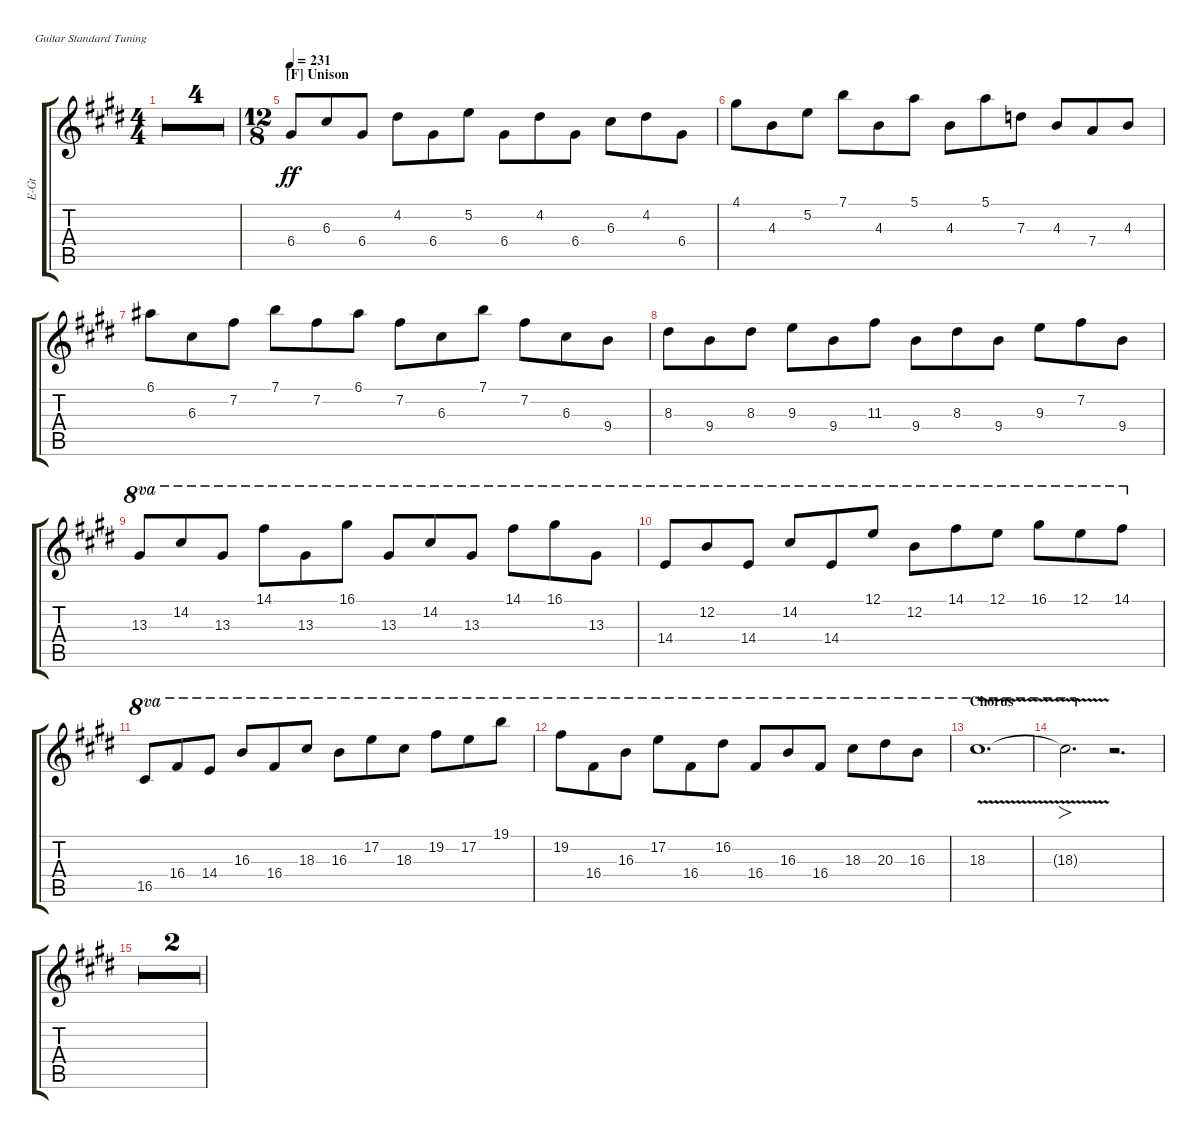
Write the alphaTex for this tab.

\defaultSystemsLayout 4
\bracketExtendMode groupsimilarinstruments
\otherSystemsTrackNameOrientation horizontal
\track ("Lead Guitar I" "E-Gt") {multiBarRest instrument distortionguitar}
\staff {score tabs}
\tuning (E4 B3 G3 D3 A2 E2)
\ts (4 4)
\tempo 124
\clef g2
\ks c#minor
r.1{dy ff} |
r.1 |
r.1 |
r.1 |
\ts (12 8)
\section ("F" "Unison")
\tempo 231
6.4{acc #}.8 6.3{acc #}.8 6.4{acc #}.8 4.2{acc #}.8 6.4{acc #}.8 5.2{acc forcenatural}.8 6.4{acc #}.8 4.2{acc #}.8 6.4{acc #}.8 6.3{acc #}.8 4.2{acc #}.8 6.4{acc #}.8 |
4.1{acc #}.8 4.3{acc forcenatural}.8 5.2{acc forcenatural}.8 7.1{acc forcenatural}.8 4.3{acc forcenatural}.8 5.1{acc forcenatural}.8 4.3{acc forcenatural}.8 5.1{acc forcenatural}.8 7.3{acc forcenatural}.8 4.3{acc forcenatural}.8 7.4{acc forcenatural}.8 4.3{acc forcenatural}.8 |
6.1{acc #}.8 6.3{acc #}.8 7.2{acc #}.8 7.1{acc forcenatural}.8 7.2{acc #}.8 6.1{acc #}.8 7.2{acc #}.8 6.3{acc #}.8 7.1{acc forcenatural}.8 7.2{acc #}.8 6.3{acc #}.8 9.4{acc forcenatural}.8 |
8.3{acc #}.8 9.4{acc forcenatural}.8 8.3{acc #}.8 9.3{acc forcenatural}.8 9.4{acc forcenatural}.8 11.3{acc #}.8 9.4{acc forcenatural}.8 8.3{acc #}.8 9.4{acc forcenatural}.8 9.3{acc forcenatural}.8 7.2{acc #}.8 9.4{acc forcenatural}.8 |
13.3{acc #}.8{ot 8va} 14.2{acc #}.8{ot 8va} 13.3{acc #}.8{ot 8va} 14.1{acc #}.8{ot 8va} 13.3{acc #}.8{ot 8va} 16.1{acc #}.8{ot 8va} 13.3{acc #}.8{ot 8va} 14.2{acc #}.8{ot 8va} 13.3{acc #}.8{ot 8va} 14.1{acc #}.8{ot 8va} 16.1{acc #}.8{ot 8va} 13.3{acc #}.8{ot 8va} |
14.4{acc forcenatural}.8{ot 8va} 12.2{acc forcenatural}.8{ot 8va} 14.4{acc forcenatural}.8{ot 8va} 14.2{acc #}.8{ot 8va} 14.4{acc forcenatural}.8{ot 8va} 12.1{acc forcenatural}.8{ot 8va} 12.2{acc forcenatural}.8{ot 8va} 14.1{acc #}.8{ot 8va} 12.1{acc forcenatural}.8{ot 8va} 16.1{acc #}.8{ot 8va} 12.1{acc forcenatural}.8{ot 8va} 14.1{acc #}.8{ot 8va} |
16.5{acc #}.8{ot 8va} 16.4{acc #}.8{ot 8va} 14.4{acc forcenatural}.8{ot 8va} 16.3{acc forcenatural}.8{ot 8va} 16.4{acc #}.8{ot 8va} 18.3{acc #}.8{ot 8va} 16.3{acc forcenatural}.8{ot 8va} 17.2{acc forcenatural}.8{ot 8va} 18.3{acc #}.8{ot 8va} 19.2{acc #}.8{ot 8va} 17.2{acc forcenatural}.8{ot 8va} 19.1{acc forcenatural}.8{ot 8va} |
19.2{acc #}.8{ot 8va} 16.4{acc #}.8{ot 8va} 16.3{acc forcenatural}.8{ot 8va} 17.2{acc forcenatural}.8{ot 8va} 16.4{acc #}.8{ot 8va} 16.2{acc #}.8{ot 8va} 16.4{acc #}.8{ot 8va} 16.3{acc forcenatural}.8{ot 8va} 16.4{acc #}.8{ot 8va} 18.3{acc #}.8{ot 8va} 20.3{acc #}.8{ot 8va} 16.3{acc forcenatural}.8{ot 8va} |
\section ("" "Chorus")
18.3{v acc #}.1{d ot 8va} |
18.3{v t acc #}.2{fo d ot 8va} r.2{d} |
r.1{d} |
r.1{d}
